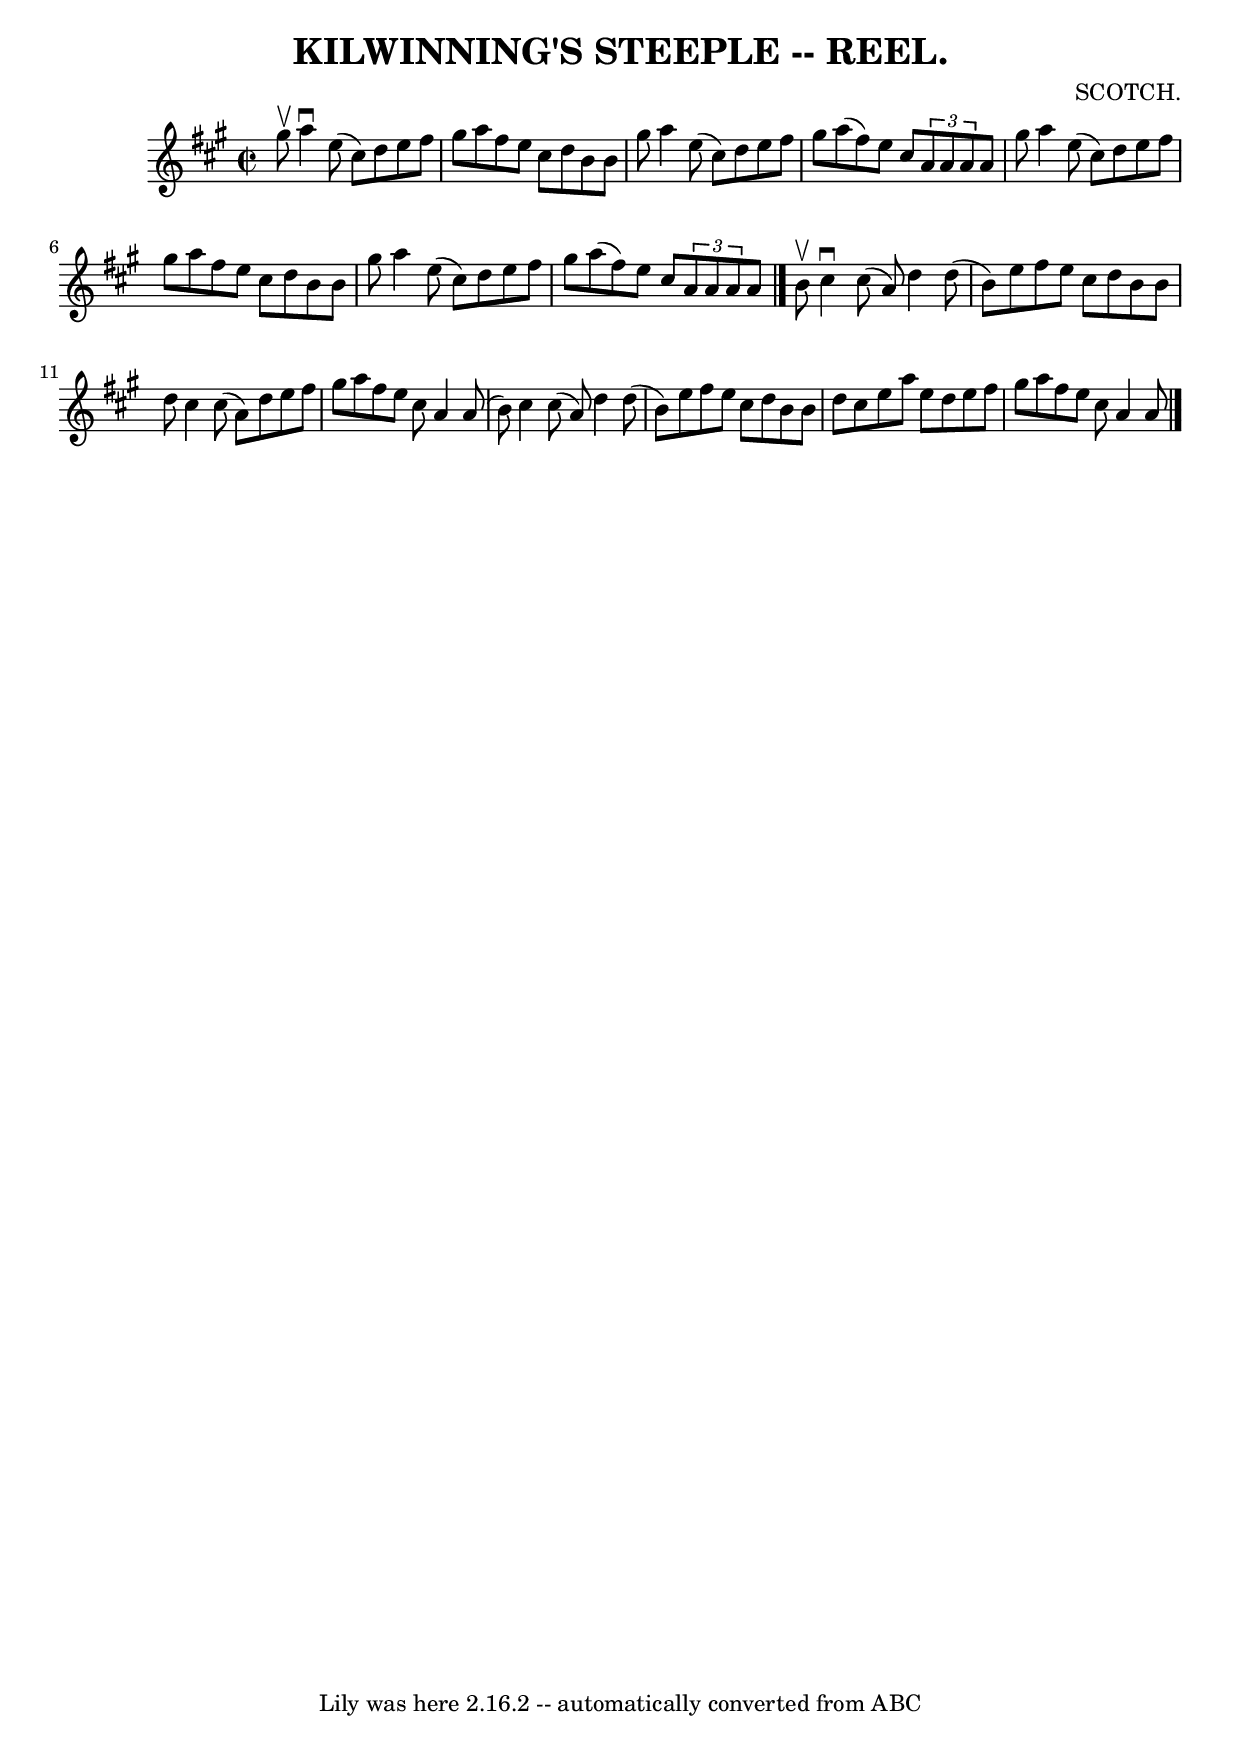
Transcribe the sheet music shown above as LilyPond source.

\version "2.7.40"
\include "Mammoth.ily"
\header {
	book = "Coles 43.3"
	composer = "SCOTCH."
	crossRefNumber = "1"
	footnotes = ""
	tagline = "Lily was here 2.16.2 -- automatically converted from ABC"
	title = "KILWINNING'S STEEPLE -- REEL."
}
voicedefault =  {
\set Score.defaultBarType = "empty"

\override Staff.TimeSignature #'style = #'C
 \time 2/2 \key a \major gis''8^\upbow |
 a''4^\downbow e''8 (
cis''8) d''8 e''8 fis''8 gis''8  |
 a''8 fis''8    
e''8 cis''8 d''8 b'8 b'8 gis''8  |
 a''4 e''8 (
cis''8) d''8 e''8 fis''8 gis''8  |
 a''8 (fis''8)   
e''8 cis''8    \times 2/3 { a'8 a'8 a'8  } a'8 gis''8  |
 
 a''4 e''8 (cis''8) d''8 e''8 fis''8 gis''8  |
   
a''8 fis''8 e''8 cis''8 d''8 b'8 b'8 gis''8  |
   
a''4 e''8 (cis''8) d''8 e''8 fis''8 gis''8  |
 a''8 
(fis''8) e''8 cis''8    \times 2/3 { a'8 a'8 a'8  } a'8  
\bar "|." b'8^\upbow |
 cis''4^\downbow cis''8 (a'8)   
d''4 d''8 (b'8) |
 e''8 fis''8 e''8 cis''8 d''8    
b'8 b'8 d''8  |
 cis''4 cis''8 (a'8) d''8 e''8    
fis''8 gis''8  |
 a''8 fis''8 e''8 cis''8 a'4 a'8 (
b'8) |
 cis''4 cis''8 (a'8) d''4 d''8 (b'8) 
|
 e''8 fis''8 e''8 cis''8 d''8 b'8 b'8 d''8  
|
 cis''8 e''8 a''8 e''8 d''8 e''8 fis''8 gis''8  
|
 a''8 fis''8 e''8 cis''8 a'4 a'8  \bar "|."   
}

\score{
    <<

	\context Staff="default"
	{
	    \voicedefault 
	}

    >>
	\layout {
	}
	\midi {}
}
